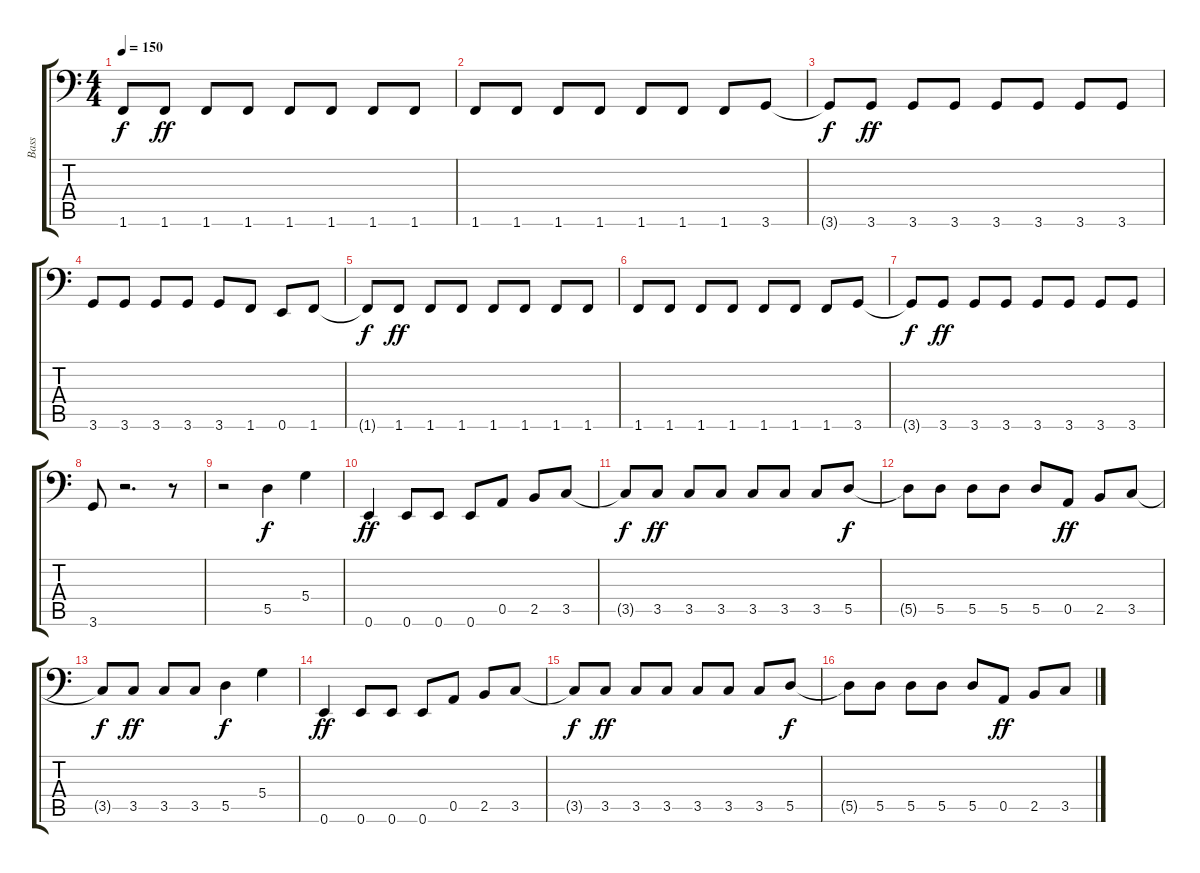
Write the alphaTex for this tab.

\track ("Bass" "Bass") {instrument electricbasspick}
\staff {score tabs}
\tuning (E3 B2 G2 D2 A1 E1) {hide}
\ts (4 4)
\tempo 150
\clef f4
\ks c
1.6{t}.8{dy f} 1.6.8{dy ff} 1.6.8 1.6.8 1.6.8 1.6.8 1.6.8 1.6.8 |
1.6.8 1.6.8 1.6.8 1.6.8 1.6.8 1.6.8 1.6.8 3.6.8 |
3.6{t}.8{dy f} 3.6.8{dy ff} 3.6.8 3.6.8 3.6.8 3.6.8 3.6.8 3.6.8 |
3.6.8 3.6.8 3.6.8 3.6.8 3.6.8 1.6.8 0.6.8 1.6.8 |
1.6{t}.8{dy f} 1.6.8{dy ff} 1.6.8 1.6.8 1.6.8 1.6.8 1.6.8 1.6.8 |
1.6.8 1.6.8 1.6.8 1.6.8 1.6.8 1.6.8 1.6.8 3.6.8 |
3.6{t}.8{dy f} 3.6.8{dy ff} 3.6.8 3.6.8 3.6.8 3.6.8 3.6.8 3.6.8 |
3.6.8 r.2{d} r.8 |
r.2 5.5.4{dy f} 5.4.4 |
0.6.4{dy ff} 0.6.8 0.6.8 0.6.8 0.5.8 2.5.8 3.5.8 |
3.5{t}.8{dy f} 3.5.8{dy ff} 3.5.8 3.5.8 3.5.8 3.5.8 3.5.8 5.5.8{dy f} |
5.5{t}.8 5.5.8 5.5.8 5.5.8 5.5.8 0.5.8{dy ff} 2.5.8 3.5.8 |
3.5{t}.8{dy f} 3.5.8{dy ff} 3.5.8 3.5.8 5.5.4{dy f} 5.4.4 |
0.6.4{dy ff} 0.6.8 0.6.8 0.6.8 0.5.8 2.5.8 3.5.8 |
3.5{t}.8{dy f} 3.5.8{dy ff} 3.5.8 3.5.8 3.5.8 3.5.8 3.5.8 5.5.8{dy f} |
5.5{t}.8 5.5.8 5.5.8 5.5.8 5.5.8 0.5.8{dy ff} 2.5.8 3.5.8
